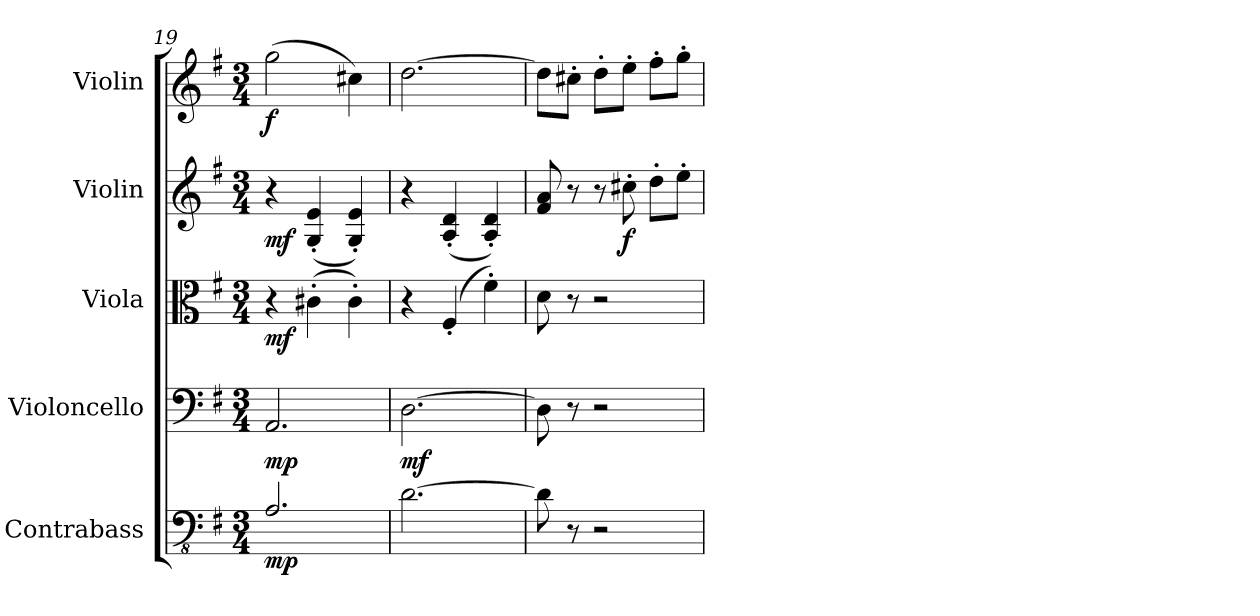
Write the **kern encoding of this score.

**kern	**dynam	**kern	**dynam	**kern	**dynam	**kern	**dynam	**kern	**dynam
*part5	*part5	*part4	*part4	*part3	*part3	*part2	*part2	*part1	*part1
*staff5	*staff5	*staff4	*staff4	*staff3	*staff3	*staff2	*staff2	*staff1	*staff1
*I"Contrabass	*	*I"Violoncello	*	*I"Viola	*	*I"Violin	*	*I"Violin	*
*I'Cb.	*	*I'Vc.	*	*I'Vla.	*	*I'Vln.	*	*I'Vln.	*
*clefFv4	*	*clefF4	*	*clefC3	*	*clefG2	*	*clefG2	*
*ITrd7c12	*	*	*	*	*	*	*	*	*
*k[f#]	*	*k[f#]	*	*k[f#]	*	*k[f#]	*	*k[f#]	*
*M3/4	*	*M3/4	*	*M3/4	*	*M3/4	*	*M3/4	*
*MM168	*	*MM168	*	*MM168	*	*MM168	*	*MM168	*
=19	=19	=19	=19	=19	=19	=19	=19	=19	=19
!	!LO:DY:b	!	!LO:DY:b	!	!LO:DY:b	!	!LO:DY:b	!	!LO:DY:b
2.AAA/	mp	2.AA/	mp	4r	mf	4r	mf	(2gg\	f
.	.	.	.	(4c#X'\	.	(4G/' 4e/'	.	.	.
*	*	*	*	*	*	*	*	*MM150	*
.	.	.	.	4c#'\)	.	4G/' 4e/')	.	4cc#X\)	.
=20	=20	=20	=20	=20	=20	=20	=20	=20	=20
!!LO:REH:place=s1:a:B:fs=14:t=A
*	*	*	*	*	*	*	*	*MM207	*
!	!	!	!LO:DY:b	!	!	!	!	!	!
[2.DD\	.	[2.D\	mf	4r	.	4r	.	[2.dd\	.
.	.	.	.	(4F#'/	.	(4A/' 4d/'	.	.	.
.	.	.	.	4f#'\)	.	4A/' 4d/')	.	.	.
=21	=21	=21	=21	=21	=21	=21	=21	=21	=21
8DD\]	.	8D\]	.	8d\	.	8f#/ 8a/	.	8dd\L]	.
8r	.	8r	.	8r	.	8r	.	8cc#X'\J	.
2r	.	2r	.	2r	.	8r	.	8dd'\L	.
!	!	!	!	!	!	!	!LO:DY:b	!	!
.	.	.	.	.	.	8cc#X'\	f	8ee'\J	.
.	.	.	.	.	.	8dd'\L	.	8ff#'\L	.
.	.	.	.	.	.	8ee'\J	.	8gg'\J	.
=	=	=	=	=	=	=	=	=	=
*-	*-	*-	*-	*-	*-	*-	*-	*-	*-
